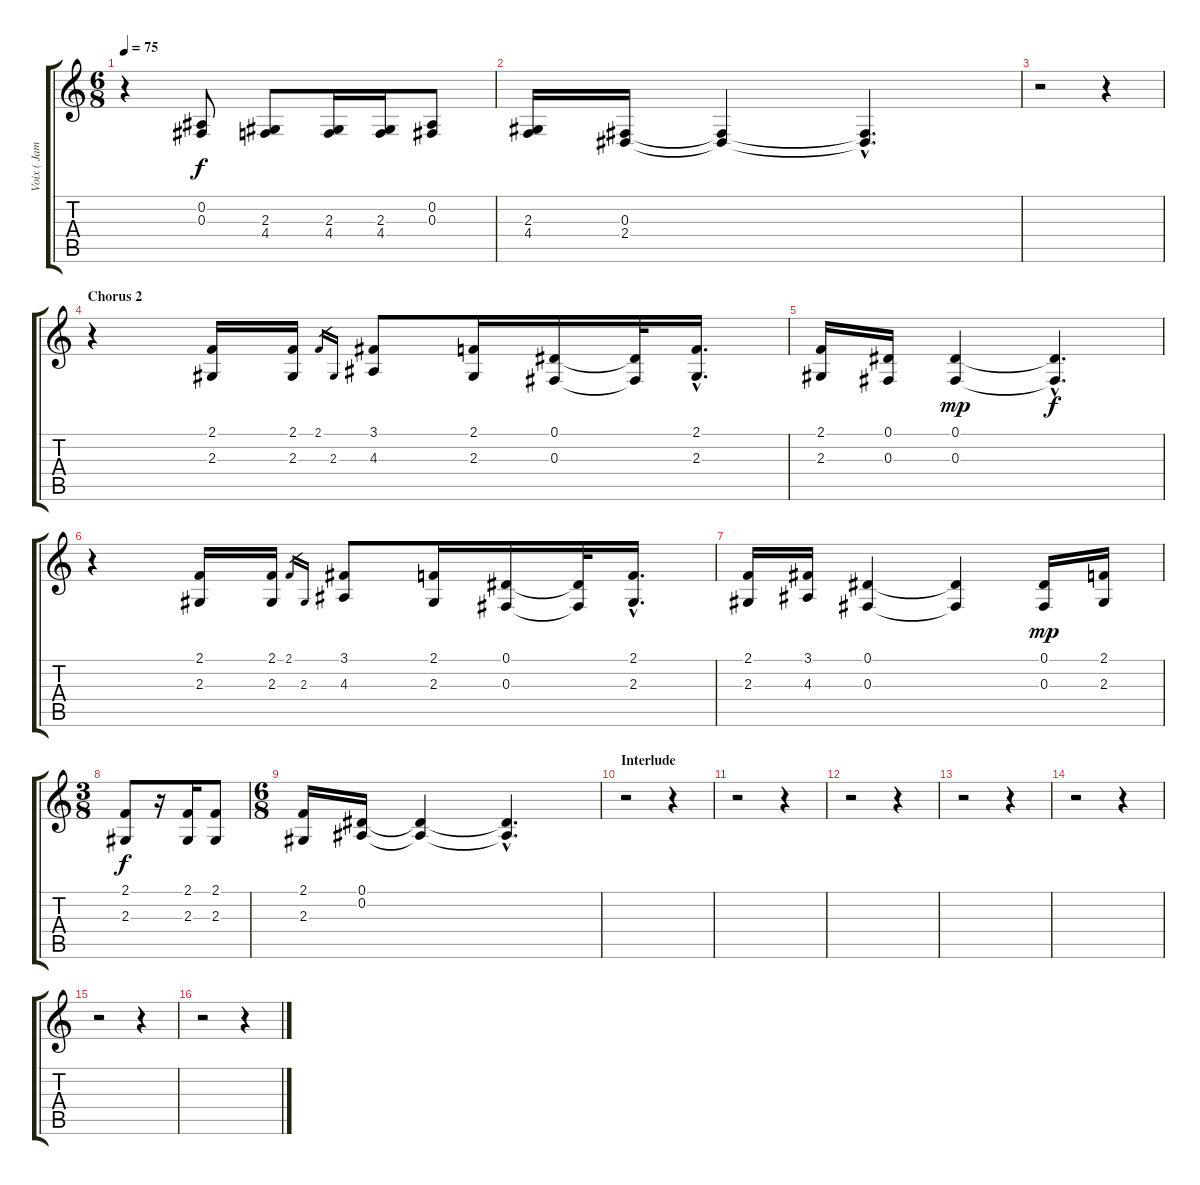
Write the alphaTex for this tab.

\track ("Voix ( James Hetfield )" "Voix ( Jam") {instrument cello}
\staff {score tabs}
\tuning (Eb4 Bb3 Gb3 Db3 Ab2 Eb2) {hide}
\ts (6 8)
\tempo 75
\clef g2
\ks c
r.4{dy f} (0.2 0.3).8 (2.3 4.4).8 (2.3 4.4).16 (2.3 4.4).16 (0.2 0.3).8 |
(2.3 4.4).16 (0.3 2.4).16 (0.3{t} 2.4{t}).4 (0.3{hac t} 2.4{hac t}).4{d} |
r.2 r.4 |
\section ("" "Chorus 2")
r.4 (2.1 2.3).16 (2.1 2.3).16 2.1.16{gr} 2.3.16{gr} (3.1 4.3).8 (2.1 2.3).16 (0.1 0.3).16 (0.1{t} 0.3{t}).32 (2.1{hac} 2.3{hac}).16{d} |
(2.1 2.3).16 (0.1 0.3).16 (0.1 0.3).4{dy mp} (0.1{hac t} 0.3{hac t}).4{d dy f} |
r.4 (2.1 2.3).16 (2.1 2.3).16 2.1.16{gr} 2.3.16{gr} (3.1 4.3).8 (2.1 2.3).16 (0.1 0.3).16 (0.1{t} 0.3{t}).32 (2.1{hac} 2.3{hac}).16{d} |
(2.1 2.3).16 (3.1 4.3).16 (0.1 0.3).4 (0.1{t} 0.3{t}).4 (0.1 0.3).16{dy mp} (2.1 2.3).16 |
\ts (3 8)
(2.1 2.3).8{dy f} r.16 (2.1 2.3).16 (2.1 2.3).8 |
\ts (6 8)
(2.1 2.3).16 (0.1 0.2).16 (0.1{t} 0.2{t}).4 (0.1{hac t} 0.2{hac t}).4{d} |
\section ("" "Interlude")
r.2 r.4 |
r.2 r.4 |
r.2 r.4 |
r.2 r.4 |
r.2 r.4 |
r.2 r.4 |
r.2 r.4
